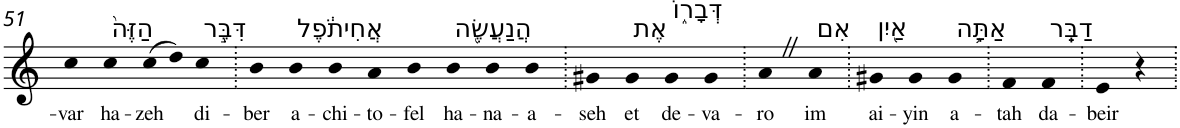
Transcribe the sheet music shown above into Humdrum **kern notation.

**kern	**text
*part1	*part1
*staff1	*staff1
*I"Piano	*
*I'Pno	*
!!LO:PB:g=z
*clefG2	*
*k[]	*
=51	=51
!	!LO:LY:b
4cc	-var
!LO:TX:a:t=הַזֶּה֙	!
!	!LO:LY:b
4cc	ha-
!	!LO:LY:b
(>8cc	-zeh
8dd)	.
!LO:TX:a:t=דִּבֶּ֣ר	!
!	!LO:LY:b
4cc	di-
=52.	=52.
!	!LO:LY:b
4b	-ber
!LO:TX:a:t=אֲחִיתֹ֔פֶל	!
!	!LO:LY:b
4b	a-
!	!LO:LY:b
4b	-chi-
!	!LO:LY:b
4a	-to-
!	!LO:LY:b
4b	-fel
!LO:TX:a:t=הֲנַעֲשֶׂ֖ה	!
!	!LO:LY:b
4b	ha-
!	!LO:LY:b
4b	-na-
!	!LO:LY:b
4b	-a-
=53.	=53.
!	!LO:LY:b
4g#X	-seh
!LO:TX:a:t=אֶת	!
!	!LO:LY:b
4g#	et
!LO:TX:a:t=דְּבָר֑וֹ	!
!	!LO:LY:b
4g#	de-
!	!LO:LY:b
4g#	-va-
=54.	=54.
!	!LO:LY:b
4aZ	-ro
!LO:TX:a:t=אִם	!
!	!LO:LY:b
4a	im
=55.	=55.
!LO:TX:a:t=אַ֖יִן	!
!	!LO:LY:b
4g#X	ai-
!	!LO:LY:b
4g#	-yin
!LO:TX:a:t=אַתָּ֥ה	!
!	!LO:LY:b
4g#	a-
=56.	=56.
!	!LO:LY:b
4f	-tah
!LO:TX:a:t=דַבֵּֽר	!
!	!LO:LY:b
4f	da-
=57.	=57.
!	!LO:LY:b
4e	-beir
4r	.
=.	=.
*-	*-
